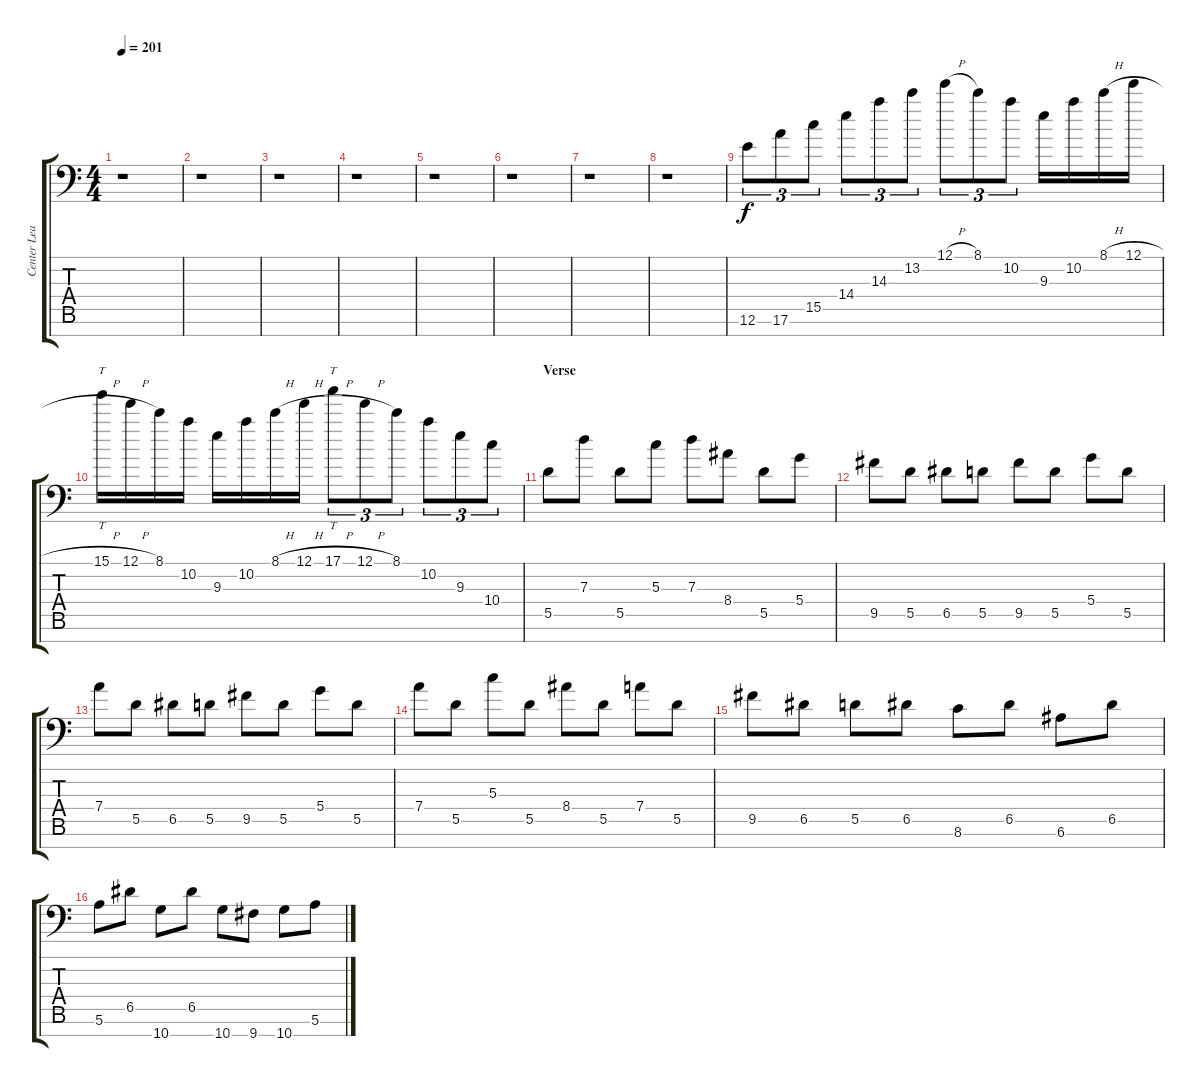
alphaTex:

\track ("Center Lead 2" "Center Lea") {instrument overdrivenguitar}
\staff {score tabs}
\tuning (E4 B3 G3 D3 A2 E2 A1) {hide}
\ts (4 4)
\tempo 201
\clef f4
\ks aminor
r.1{dy f} |
r.1 |
r.1 |
r.1 |
r.1 |
r.1 |
r.1 |
r.1 |
12.6.8{tu (3 2)} 17.6.8{tu (3 2)} 15.5.8{tu (3 2)} 14.4.8{tu (3 2)} 14.3.8{tu (3 2)} 13.2.8{tu (3 2)} 12.1{h}.8{tu (3 2)} 8.1.8{tu (3 2)} 10.2.8{tu (3 2)} 9.3.16 10.2.16 8.1{h}.16 12.1{h}.16 |
15.1{h}.16{tt} 12.1{h}.16 8.1.16 10.2.16 9.3.16 10.2.16 8.1{h}.16 12.1{h}.16 17.1{h}.8{tt tu (3 2)} 12.1{h}.8{tu (3 2)} 8.1.8{tu (3 2)} 10.2.8{tu (3 2)} 9.3.8{tu (3 2)} 10.4.8{tu (3 2)} |
\section ("" "Verse")
5.5.8 7.3.8 5.5.8 5.3.8 7.3.8 8.4.8 5.5.8 5.4.8 |
9.5.8 5.5.8 6.5.8 5.5.8 9.5.8 5.5.8 5.4.8 5.5.8 |
7.4.8 5.5.8 6.5.8 5.5.8 9.5.8 5.5.8 5.4.8 5.5.8 |
7.4.8 5.5.8 5.3.8 5.5.8 8.4.8 5.5.8 7.4.8 5.5.8 |
9.5.8 6.5.8 5.5.8 6.5.8 8.6.8 6.5.8 6.6.8 6.5.8 |
5.6.8 6.5.8 10.7.8 6.5.8 10.7.8 9.7.8 10.7.8 5.6.8
